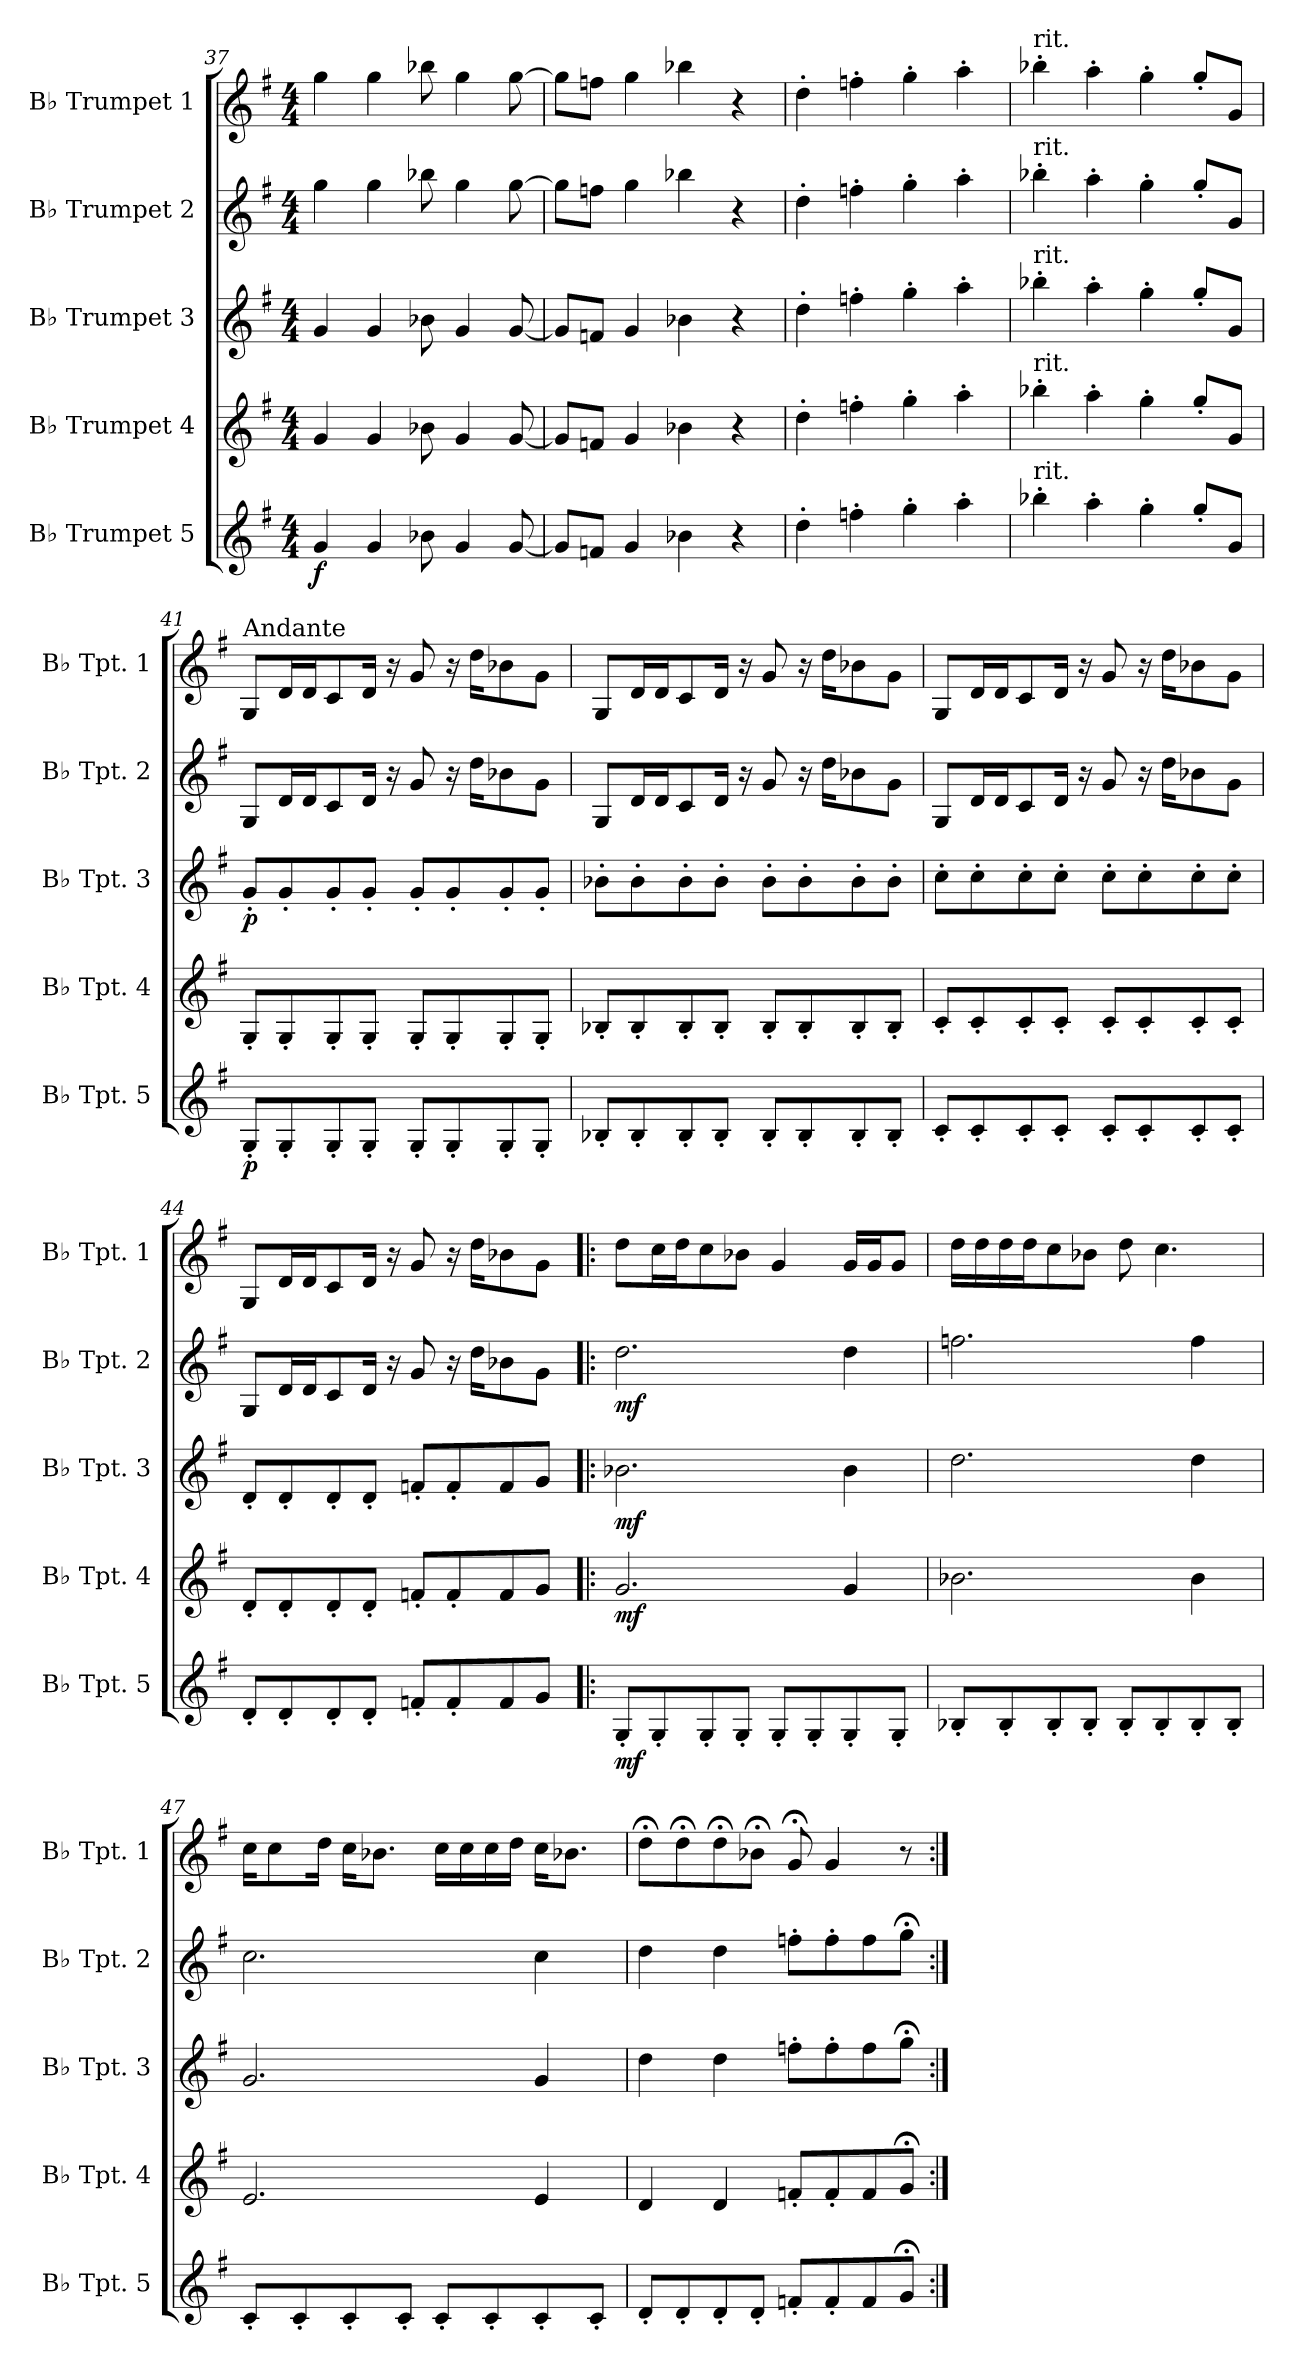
**kern	**dynam	**kern	**dynam	**kern	**dynam	**kern	**dynam	**kern
*part5	*part5	*part4	*part4	*part3	*part3	*part2	*part2	*part1
*staff5	*staff5	*staff4	*staff4	*staff3	*staff3	*staff2	*staff2	*staff1
*I"B♭ Trumpet 5	*	*I"B♭ Trumpet 4	*	*I"B♭ Trumpet 3	*	*I"B♭ Trumpet 2	*	*I"B♭ Trumpet 1
*I'B♭ Tpt. 5	*	*I'B♭ Tpt. 4	*	*I'B♭ Tpt. 3	*	*I'B♭ Tpt. 2	*	*I'B♭ Tpt. 1
*clefG2	*	*clefG2	*	*clefG2	*	*clefG2	*	*clefG2
*ITrd1c2	*	*ITrd1c2	*	*ITrd1c2	*	*ITrd1c2	*	*ITrd1c2
*k[b-]	*	*k[b-]	*	*k[b-]	*	*k[b-]	*	*k[b-]
*F:	*	*F:	*	*F:	*	*F:	*	*F:
*M4/4	*	*M4/4	*	*M4/4	*	*M4/4	*	*M4/4
=37	=37	=37	=37	=37	=37	=37	=37	=37
!	!LO:DY:b	!	!	!	!	!	!	!
4f/	f	4f/	.	4f/	.	4ff\	.	4ff\
4f/	.	4f/	.	4f/	.	4ff\	.	4ff\
8a-X\	.	8a-X\	.	8a-X\	.	8aa-X\	.	8aa-X\
4f/	.	4f/	.	4f/	.	4ff\	.	4ff\
[8f/	.	[8f/	.	[8f/	.	[8ff\	.	[8ff\
=38	=38	=38	=38	=38	=38	=38	=38	=38
8f/L]	.	8f/L]	.	8f/L]	.	8ff\L]	.	8ff\L]
8e-X/J	.	8e-X/J	.	8e-X/J	.	8ee-X\J	.	8ee-X\J
4f/	.	4f/	.	4f/	.	4ff\	.	4ff\
4a-X\	.	4a-X\	.	4a-X\	.	4aa-X\	.	4aa-X\
4r	.	4r	.	4r	.	4r	.	4r
!!LO:PB:g=z
=39	=39	=39	=39	=39	=39	=39	=39	=39
4cc'\	.	4cc'\	.	4cc'\	.	4cc'\	.	4cc'\
4ee-X'\	.	4ee-X'\	.	4ee-X'\	.	4ee-X'\	.	4ee-X'\
4ff'\	.	4ff'\	.	4ff'\	.	4ff'\	.	4ff'\
4gg'\	.	4gg'\	.	4gg'\	.	4gg'\	.	4gg'\
=40	=40	=40	=40	=40	=40	=40	=40	=40
!	!	!	!	!	!	!	!	!LO:TX:a:t=rit.
!	!	!	!	!	!	!LO:TX:a:t=rit.	!	!
!	!	!	!	!LO:TX:a:t=rit.	!	!	!	!
!	!	!LO:TX:a:t=rit.	!	!	!	!	!	!
!LO:TX:a:t=rit.	!	!	!	!	!	!	!	!
4aa-X'\	.	4aa-X'\	.	4aa-X'\	.	4aa-X'\	.	4aa-X'\
4gg'\	.	4gg'\	.	4gg'\	.	4gg'\	.	4gg'\
4ff'\	.	4ff'\	.	4ff'\	.	4ff'\	.	4ff'\
8ff'/L	.	8ff'/L	.	8ff'/L	.	8ff'/L	.	8ff'/L
8f/J	.	8f/J	.	8f/J	.	8f/J	.	8f/J
=41	=41	=41	=41	=41	=41	=41	=41	=41
!	!	!	!	!	!	!	!	!LO:TX:a:t=Andante
!	!LO:DY:b	!	!	!	!LO:DY:b	!	!	!
8F'/L	p	8F'/L	.	8f'/L	p	8F/L	.	8F/L
8F'/	.	8F'/	.	8f'/	.	16c/L	.	16c/L
.	.	.	.	.	.	16c/J	.	16c/J
8F'/	.	8F'/	.	8f'/	.	8B-/	.	8B-/
8F'/J	.	8F'/J	.	8f'/J	.	16c/Jk	.	16c/Jk
.	.	.	.	.	.	16r	.	16r
8F'/L	.	8F'/L	.	8f'/L	.	8f/	.	8f/
8F'/	.	8F'/	.	8f'/	.	16r	.	16r
.	.	.	.	.	.	16cc\KL	.	16cc\KL
8F'/	.	8F'/	.	8f'/	.	8a-X\	.	8a-X\
8F'/J	.	8F'/J	.	8f'/J	.	8f\J	.	8f\J
=42	=42	=42	=42	=42	=42	=42	=42	=42
8A-X'/L	.	8A-X'/L	.	8a-X'\L	.	8F/L	.	8F/L
8A-'/	.	8A-'/	.	8a-'\	.	16c/L	.	16c/L
.	.	.	.	.	.	16c/J	.	16c/J
8A-'/	.	8A-'/	.	8a-'\	.	8B-/	.	8B-/
8A-'/J	.	8A-'/J	.	8a-'\J	.	16c/Jk	.	16c/Jk
.	.	.	.	.	.	16r	.	16r
8A-'/L	.	8A-'/L	.	8a-'\L	.	8f/	.	8f/
8A-'/	.	8A-'/	.	8a-'\	.	16r	.	16r
.	.	.	.	.	.	16cc\KL	.	16cc\KL
8A-'/	.	8A-'/	.	8a-'\	.	8a-X\	.	8a-X\
8A-'/J	.	8A-'/J	.	8a-'\J	.	8f\J	.	8f\J
!!LO:LB:g=z
=43	=43	=43	=43	=43	=43	=43	=43	=43
8B-'/L	.	8B-'/L	.	8b-'\L	.	8F/L	.	8F/L
8B-'/	.	8B-'/	.	8b-'\	.	16c/L	.	16c/L
.	.	.	.	.	.	16c/J	.	16c/J
8B-'/	.	8B-'/	.	8b-'\	.	8B-/	.	8B-/
8B-'/J	.	8B-'/J	.	8b-'\J	.	16c/Jk	.	16c/Jk
.	.	.	.	.	.	16r	.	16r
8B-'/L	.	8B-'/L	.	8b-'\L	.	8f/	.	8f/
8B-'/	.	8B-'/	.	8b-'\	.	16r	.	16r
.	.	.	.	.	.	16cc\KL	.	16cc\KL
8B-'/	.	8B-'/	.	8b-'\	.	8a-X\	.	8a-X\
8B-'/J	.	8B-'/J	.	8b-'\J	.	8f\J	.	8f\J
=44	=44	=44	=44	=44	=44	=44	=44	=44
8c'/L	.	8c'/L	.	8c'/L	.	8F/L	.	8F/L
8c'/	.	8c'/	.	8c'/	.	16c/L	.	16c/L
.	.	.	.	.	.	16c/J	.	16c/J
8c'/	.	8c'/	.	8c'/	.	8B-/	.	8B-/
8c'/J	.	8c'/J	.	8c'/J	.	16c/Jk	.	16c/Jk
.	.	.	.	.	.	16r	.	16r
8e-X'/L	.	8e-X'/L	.	8e-X'/L	.	8f/	.	8f/
8e-'/	.	8e-'/	.	8e-'/	.	16r	.	16r
.	.	.	.	.	.	16cc\KL	.	16cc\KL
8e-/	.	8e-/	.	8e-/	.	8a-X\	.	8a-X\
8f/J	.	8f/J	.	8f/J	.	8f\J	.	8f\J
=45!|:	=45!|:	=45!|:	=45!|:	=45!|:	=45!|:	=45!|:	=45!|:	=45!|:
!	!LO:DY:b	!	!LO:DY:b	!	!LO:DY:b	!	!LO:DY:b	!
8F'/L	mf	2.f/	mf	2.a-X\	mf	2.cc\	mf	8cc\L
8F'/	.	.	.	.	.	.	.	16b-\L
.	.	.	.	.	.	.	.	16cc\J
8F'/	.	.	.	.	.	.	.	8b-\
8F'/J	.	.	.	.	.	.	.	8a-X\J
8F'/L	.	.	.	.	.	.	.	4f/
8F'/	.	.	.	.	.	.	.	.
8F'/	.	4f/	.	4a-\	.	4cc\	.	16f/LL
.	.	.	.	.	.	.	.	16f/J
8F'/J	.	.	.	.	.	.	.	8f/J
!!LO:PB:g=z
=46	=46	=46	=46	=46	=46	=46	=46	=46
8A-X'/L	.	2.a-X\	.	2.cc\	.	2.ee-X\	.	16cc\LL
.	.	.	.	.	.	.	.	16cc\
8A-'/	.	.	.	.	.	.	.	16cc\
.	.	.	.	.	.	.	.	16cc\J
8A-'/	.	.	.	.	.	.	.	8b-\
8A-'/J	.	.	.	.	.	.	.	8a-X\J
8A-'/L	.	.	.	.	.	.	.	8cc\
8A-'/	.	.	.	.	.	.	.	4.b-\
8A-'/	.	4a-\	.	4cc\	.	4ee-\	.	.
8A-'/J	.	.	.	.	.	.	.	.
=47	=47	=47	=47	=47	=47	=47	=47	=47
8B-'/L	.	2.d/	.	2.f/	.	2.b-\	.	16b-\KL
.	.	.	.	.	.	.	.	8b-\
8B-'/	.	.	.	.	.	.	.	.
.	.	.	.	.	.	.	.	16cc\Jk
8B-'/	.	.	.	.	.	.	.	16b-\KL
.	.	.	.	.	.	.	.	8.a-X\J
8B-'/J	.	.	.	.	.	.	.	.
8B-'/L	.	.	.	.	.	.	.	16b-\LL
.	.	.	.	.	.	.	.	16b-\
8B-'/	.	.	.	.	.	.	.	16b-\
.	.	.	.	.	.	.	.	16cc\JJ
8B-'/	.	4d/	.	4f/	.	4b-\	.	16b-\KL
.	.	.	.	.	.	.	.	8.a-X\J
8B-'/J	.	.	.	.	.	.	.	.
=48	=48	=48	=48	=48	=48	=48	=48	=48
8c'/L	.	4c/	.	4cc\	.	4cc\	.	8cc;<\L
8c'/	.	.	.	.	.	.	.	8cc;<\
8c'/	.	4c/	.	4cc\	.	4cc\	.	8cc;<\
8c'/J	.	.	.	.	.	.	.	8a-X;<\J
8e-X'/L	.	8e-X'/L	.	8ee-X'\L	.	8ee-X'\L	.	8f;</
8e-'/	.	8e-'/	.	8ee-'\	.	8ee-'\	.	4fZ/
8e-/	.	8e-/	.	8ee-\	.	8ee-\	.	.
8f;<Z/J	.	8f;<Z/J	.	8ff;<Z\J	.	8ff;<Z\J	.	8r
=:|!	=:|!	=:|!	=:|!	=:|!	=:|!	=:|!	=:|!	=:|!
*-	*-	*-	*-	*-	*-	*-	*-	*-
